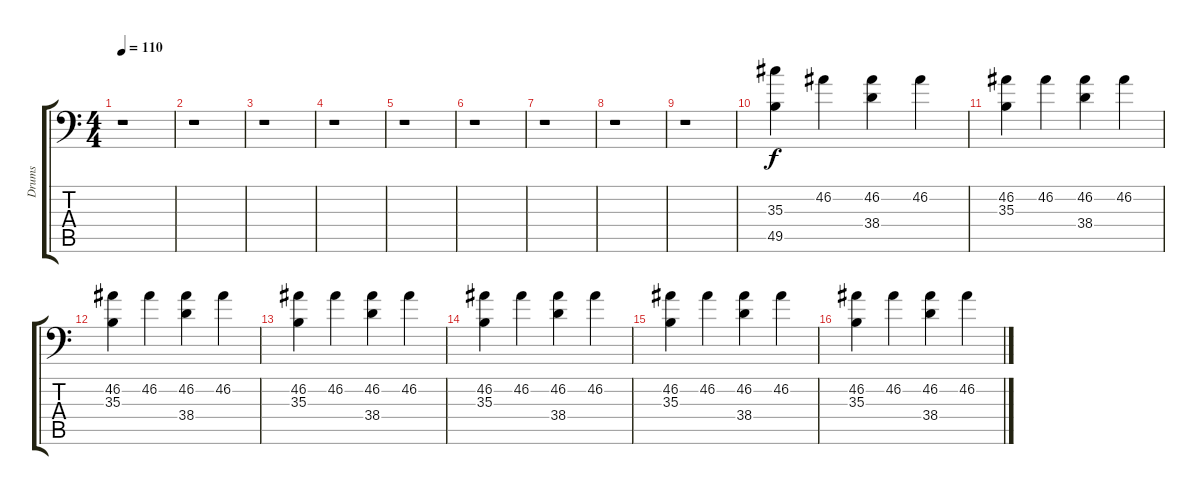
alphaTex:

\track ("Drums" "Drums") {instrument acousticgrandpiano}
\staff {score tabs}
\tuning (C-1 C-1 C-1 C-1 C-1 C-1) {hide}
\ts (4 4)
\tempo 110
\clef f4
\ks c
r.1{dy f} |
r.1 |
r.1 |
r.1 |
r.1 |
r.1 |
r.1 |
r.1 |
r.1 |
(35.3 49.5).4 46.2.4 (46.2 38.4).4 46.2.4 |
(46.2 35.3).4 46.2.4 (46.2 38.4).4 46.2.4 |
(46.2 35.3).4 46.2.4 (46.2 38.4).4 46.2.4 |
(46.2 35.3).4 46.2.4 (46.2 38.4).4 46.2.4 |
(46.2 35.3).4 46.2.4 (46.2 38.4).4 46.2.4 |
(46.2 35.3).4 46.2.4 (46.2 38.4).4 46.2.4 |
(46.2 35.3).4 46.2.4 (46.2 38.4).4 46.2.4
